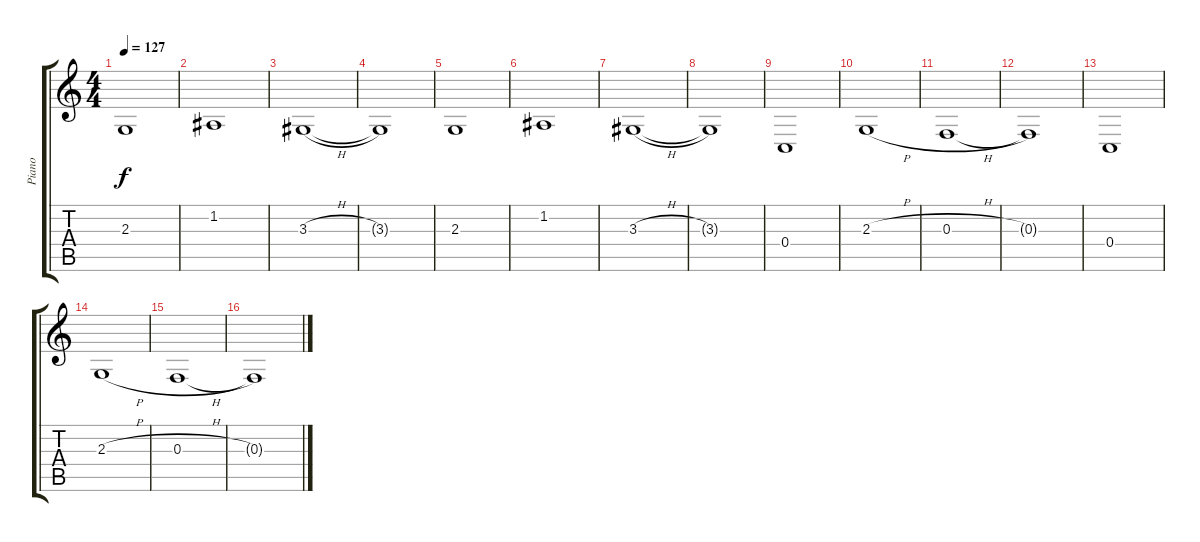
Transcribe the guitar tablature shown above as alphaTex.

\track ("Piano" "Piano") {instrument brightacousticpiano}
\staff {score tabs}
\tuning (D4 A3 F3 C3 G2 C2) {hide}
\ts (4 4)
\tempo 127
\clef g2
\ks c
2.3.1{dy f} |
1.2.1 |
3.3{h}.1 |
3.3{t}.1 |
2.3.1 |
1.2.1 |
3.3{h}.1 |
3.3{t}.1 |
0.4.1 |
2.3{h}.1 |
0.3{h}.1 |
0.3{t}.1 |
0.4.1 |
2.3{h}.1 |
0.3{h}.1 |
0.3{t}.1
